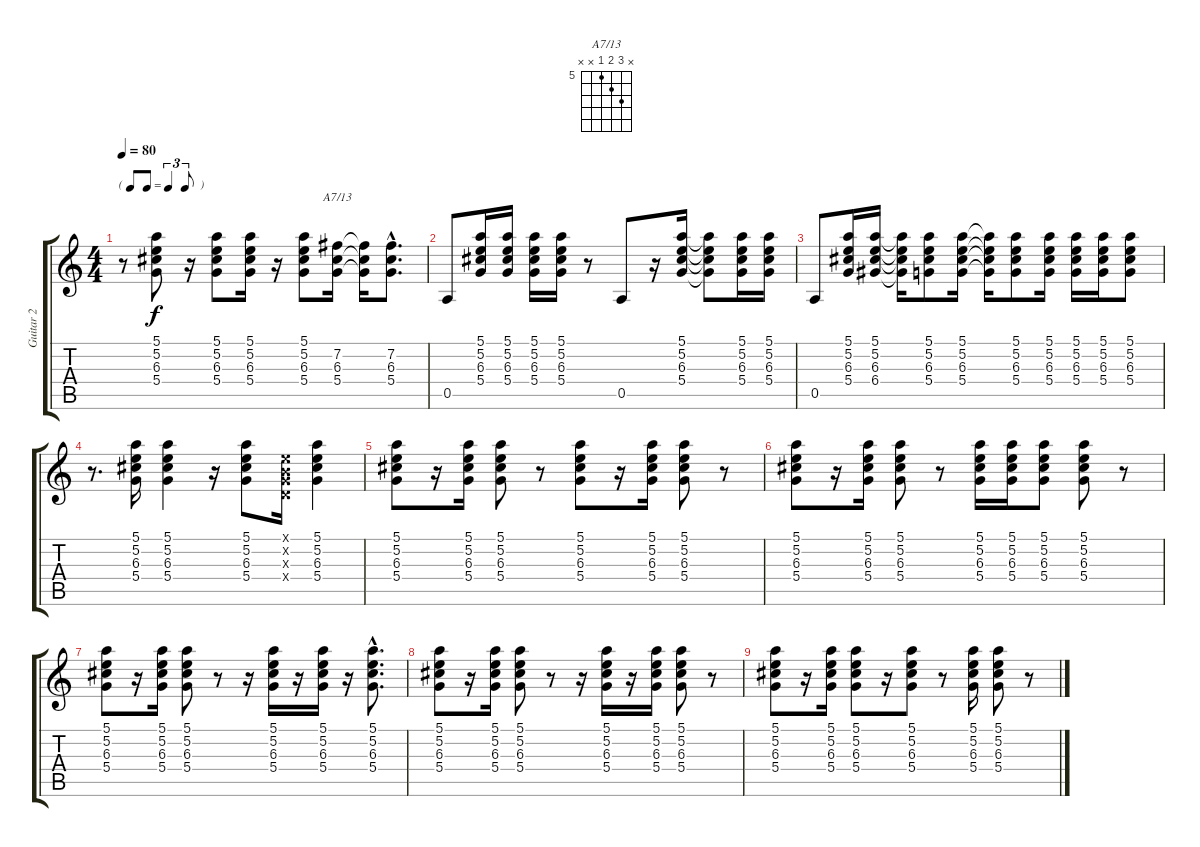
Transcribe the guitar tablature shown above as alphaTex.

\track ("Guitar 2" "Guitar 2") {instrument electricguitarclean}
\staff {score tabs}
\tuning (E4 B3 G3 D3 A2 E2) {hide}
\chord ("A7/13" x 7 6 5 x x) {firstfret 5}
\ts (4 4)
\tf triplet8th
\tempo 80
\clef g2
\ks c
r.8{dy f} (5.1 5.2 6.3 5.4).8 r.16 (5.1 5.2 6.3 5.4).8 (5.1 5.2 6.3 5.4).16 r.16 (5.1 5.2 6.3 5.4).8 (7.2 6.3 5.4).16{ch "A7/13"} (7.2{t} 6.3{t} 5.4{t}).16 (7.2{hac} 6.3{hac} 5.4{hac}).8{d} |
0.5.8 (5.1 5.2 6.3 5.4).16 (5.1 5.2 6.3 5.4).16 (5.1 5.2 6.3 5.4).16 (5.1 5.2 6.3 5.4).16 r.8 0.5.8 r.16 (5.1 5.2 6.3 5.4).16 (5.1{t} 5.2{t} 6.3{t} 5.4{t}).8 (5.1 5.2 6.3 5.4).16 (5.1 5.2 6.3 5.4).16 |
0.5.8 (5.1 5.2 6.3 5.4).16 (5.1 5.2 6.3 6.4).16 (5.1{t} 5.2{t} 6.3{t} 6.4{t}).16 (5.1 5.2 6.3 5.4).8 (5.1 5.2 6.3 5.4).16 (5.1{t} 5.2{t} 6.3{t} 5.4{t}).16 (5.1 5.2 6.3 5.4).8 (5.1 5.2 6.3 5.4).16 (5.1 5.2 6.3 5.4).16 (5.1 5.2 6.3 5.4).16 (5.1 5.2 6.3 5.4).8 |
r.8{d} (5.1 5.2 6.3 5.4).16 (5.1 5.2 6.3 5.4).4 r.16 (5.1 5.2 6.3 5.4).8 (0.1{x} 0.2{x} 0.3{x} 0.4{x}).16 (5.1 5.2 6.3 5.4).4 |
(5.1 5.2 6.3 5.4).8 r.16 (5.1 5.2 6.3 5.4).16 (5.1 5.2 6.3 5.4).8 r.8 (5.1 5.2 6.3 5.4).8 r.16 (5.1 5.2 6.3 5.4).16 (5.1 5.2 6.3 5.4).8 r.8 |
(5.1 5.2 6.3 5.4).8 r.16 (5.1 5.2 6.3 5.4).16 (5.1 5.2 6.3 5.4).8 r.8 (5.1 5.2 6.3 5.4).16 (5.1 5.2 6.3 5.4).16 (5.1 5.2 6.3 5.4).8 (5.1 5.2 6.3 5.4).8 r.8 |
(5.1 5.2 6.3 5.4).8 r.16 (5.1 5.2 6.3 5.4).16 (5.1 5.2 6.3 5.4).8 r.8 r.16 (5.1 5.2 6.3 5.4).16 r.16 (5.1 5.2 6.3 5.4).16 r.16 (5.1{hac} 5.2{hac} 6.3{hac} 5.4{hac}).8{d} |
(5.1 5.2 6.3 5.4).8 r.16 (5.1 5.2 6.3 5.4).16 (5.1 5.2 6.3 5.4).8 r.8 r.16 (5.1 5.2 6.3 5.4).16 r.16 (5.1 5.2 6.3 5.4).16 (5.1 5.2 6.3 5.4).8 r.8 |
(5.1 5.2 6.3 5.4).8 r.16 (5.1 5.2 6.3 5.4).16 (5.1 5.2 6.3 5.4).8 r.16 (5.1 5.2 6.3 5.4).8 r.8 (5.1 5.2 6.3 5.4).16 (5.1 5.2 6.3 5.4).8 r.8
